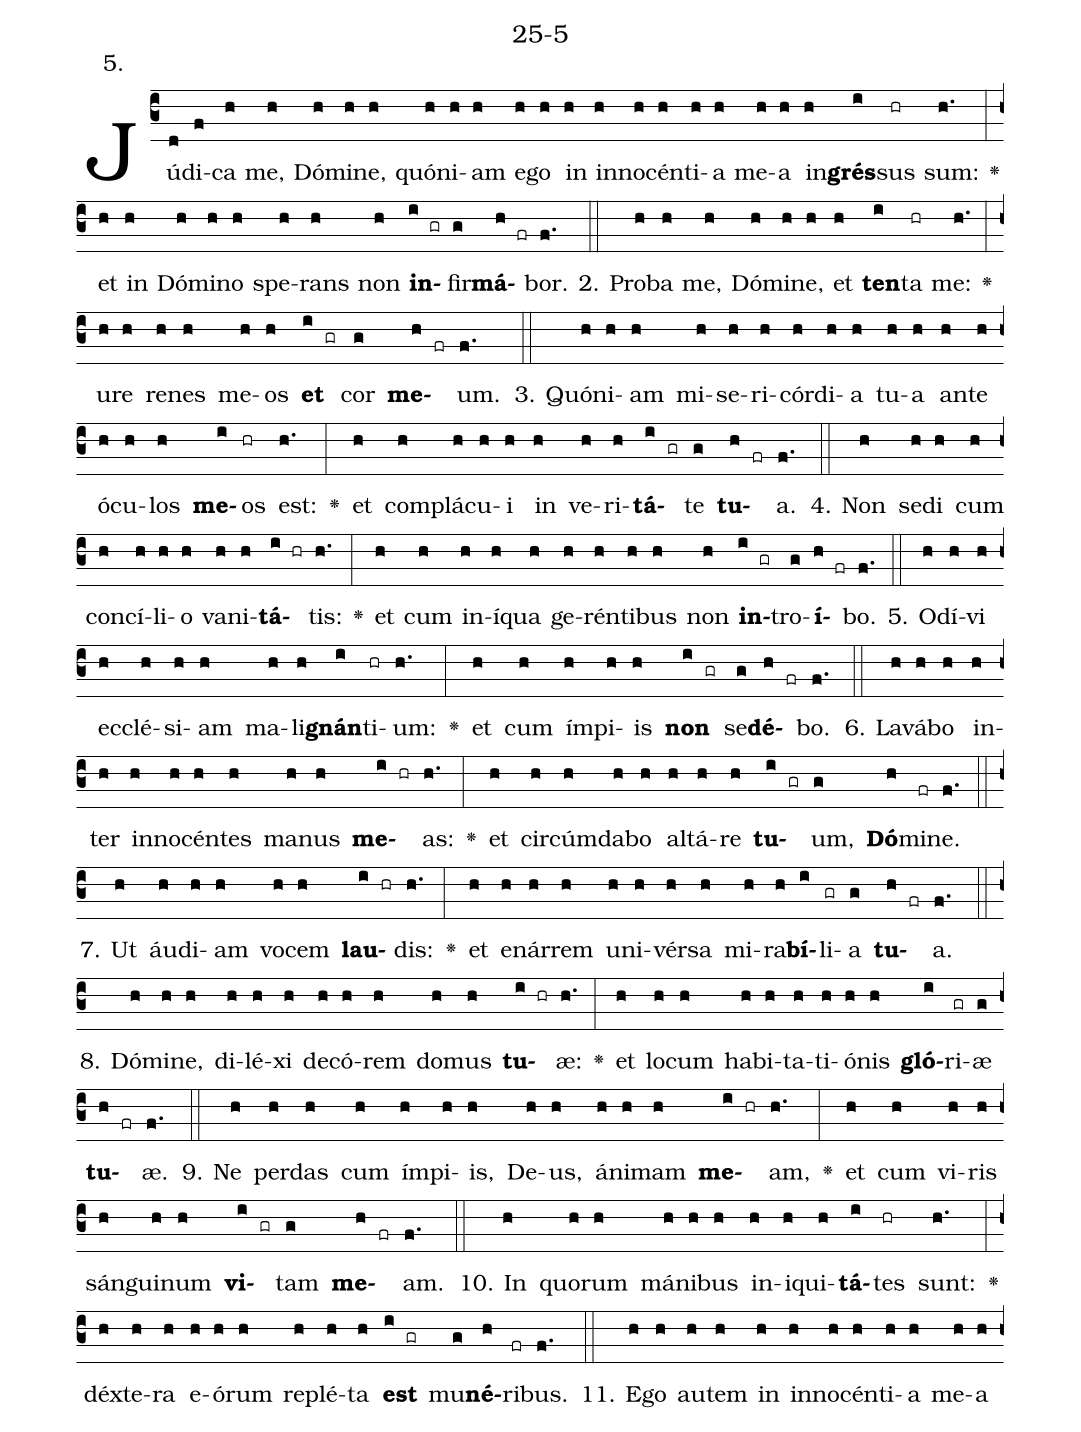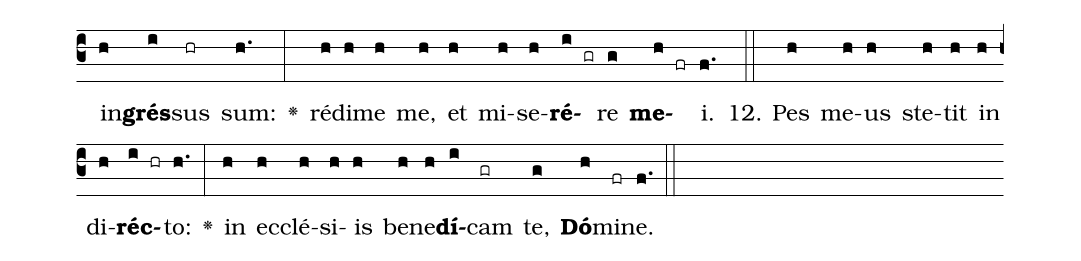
name: 25-5;
annotation: 5.;
%%
(c3)Jú(d)di(f)ca(h) me,(h) Dó(h)mi(h)ne,(h) quón(h)i(h)am(h) e(h)go(h) in(h) in(h)no(h)cén(h)ti(h)a(h) me(h)a(h) in(h)<b>grés</b>(i)sus(hr) sum:(h.) <v>\greheightstar</v>(:) et(h) in(h) Dó(h)mi(h)no(h) spe(h)rans(h) non(h) <b>in</b>(i gr)fir(g)<b>má</b>(h fr)bor.(f.) (::)
2. Pro(h)ba(h) me,(h) Dó(h)mi(h)ne,(h) et(h) <b>ten</b>(i)ta(hr) me:(h.) <v>\greheightstar</v>(:) u(h)re(h) re(h)nes(h) me(h)os(h) <b>et</b>(i gr) cor(g) <b>me</b>(h fr)um.(f.) (::)
3. Quón(h)i(h)am(h) mi(h)se(h)ri(h)cór(h)di(h)a(h) tu(h)a(h) an(h)te(h) ó(h)cu(h)los(h) <b>me</b>(i)os(hr) est:(h.) <v>\greheightstar</v>(:) et(h) com(h)plá(h)cu(h)i(h) in(h) ve(h)ri(h)<b>tá</b>(i gr)te(g) <b>tu</b>(h fr)a.(f.) (::)
4. Non(h) se(h)di(h) cum(h) con(h)cí(h)li(h)o(h) va(h)ni(h)<b>tá</b>(i hr)tis:(h.) <v>\greheightstar</v>(:) et(h) cum(h) in(h)í(h)qua(h) ge(h)rén(h)ti(h)bus(h) non(h) <b>in</b>(i gr)tro(g)<b>í</b>(h fr)bo.(f.) (::)
5. O(h)dí(h)vi(h) ec(h)clé(h)si(h)am(h) ma(h)li(h)<b>gnán</b>(i)ti(hr)um:(h.) <v>\greheightstar</v>(:) et(h) cum(h) ím(h)pi(h)is(h) <b>non</b>(i gr) se(g)<b>dé</b>(h fr)bo.(f.) (::)
6. La(h)vá(h)bo(h) in(h)ter(h) in(h)no(h)cén(h)tes(h) ma(h)nus(h) <b>me</b>(i hr)as:(h.) <v>\greheightstar</v>(:) et(h) cir(h)cúm(h)da(h)bo(h) al(h)tá(h)re(h) <b>tu</b>(i gr)um,(g) <b>Dó</b>(h)mi(fr)ne.(f.) (::)
7. Ut(h) áu(h)di(h)am(h) vo(h)cem(h) <b>lau</b>(i hr)dis:(h.) <v>\greheightstar</v>(:) et(h) e(h)nár(h)rem(h) u(h)ni(h)vér(h)sa(h) mi(h)ra(h)<b>bí</b>(i)li(gr)a(g) <b>tu</b>(h fr)a.(f.) (::)
8. Dó(h)mi(h)ne,(h) di(h)lé(h)xi(h) de(h)có(h)rem(h) do(h)mus(h) <b>tu</b>(i hr)æ:(h.) <v>\greheightstar</v>(:) et(h) lo(h)cum(h) ha(h)bi(h)ta(h)ti(h)ó(h)nis(h) <b>gló</b>(i)ri(gr)æ(g) <b>tu</b>(h fr)æ.(f.) (::)
9. Ne(h) per(h)das(h) cum(h) ím(h)pi(h)is,(h) De(h)us,(h) á(h)ni(h)mam(h) <b>me</b>(i hr)am,(h.) <v>\greheightstar</v>(:) et(h) cum(h) vi(h)ris(h) sán(h)gui(h)num(h) <b>vi</b>(i gr)tam(g) <b>me</b>(h fr)am.(f.) (::)
10. In(h) quo(h)rum(h) má(h)ni(h)bus(h) in(h)i(h)qui(h)<b>tá</b>(i)tes(hr) sunt:(h.) <v>\greheightstar</v>(:) déx(h)te(h)ra(h) e(h)ó(h)rum(h) re(h)plé(h)ta(h) <b>est</b>(i gr) mu(g)<b>né</b>(h)ri(fr)bus.(f.) (::)
11. E(h)go(h) au(h)tem(h) in(h) in(h)no(h)cén(h)ti(h)a(h) me(h)a(h) in(h)<b>grés</b>(i)sus(hr) sum:(h.) <v>\greheightstar</v>(:) réd(h)i(h)me(h) me,(h) et(h) mi(h)se(h)<b>ré</b>(i gr)re(g) <b>me</b>(h fr)i.(f.) (::)
12. Pes(h) me(h)us(h) ste(h)tit(h) in(h) di(h)<b>réc</b>(i hr)to:(h.) <v>\greheightstar</v>(:) in(h) ec(h)clé(h)si(h)is(h) be(h)ne(h)<b>dí</b>(i)cam(gr) te,(g) <b>Dó</b>(h)mi(fr)ne.(f.) (::)
